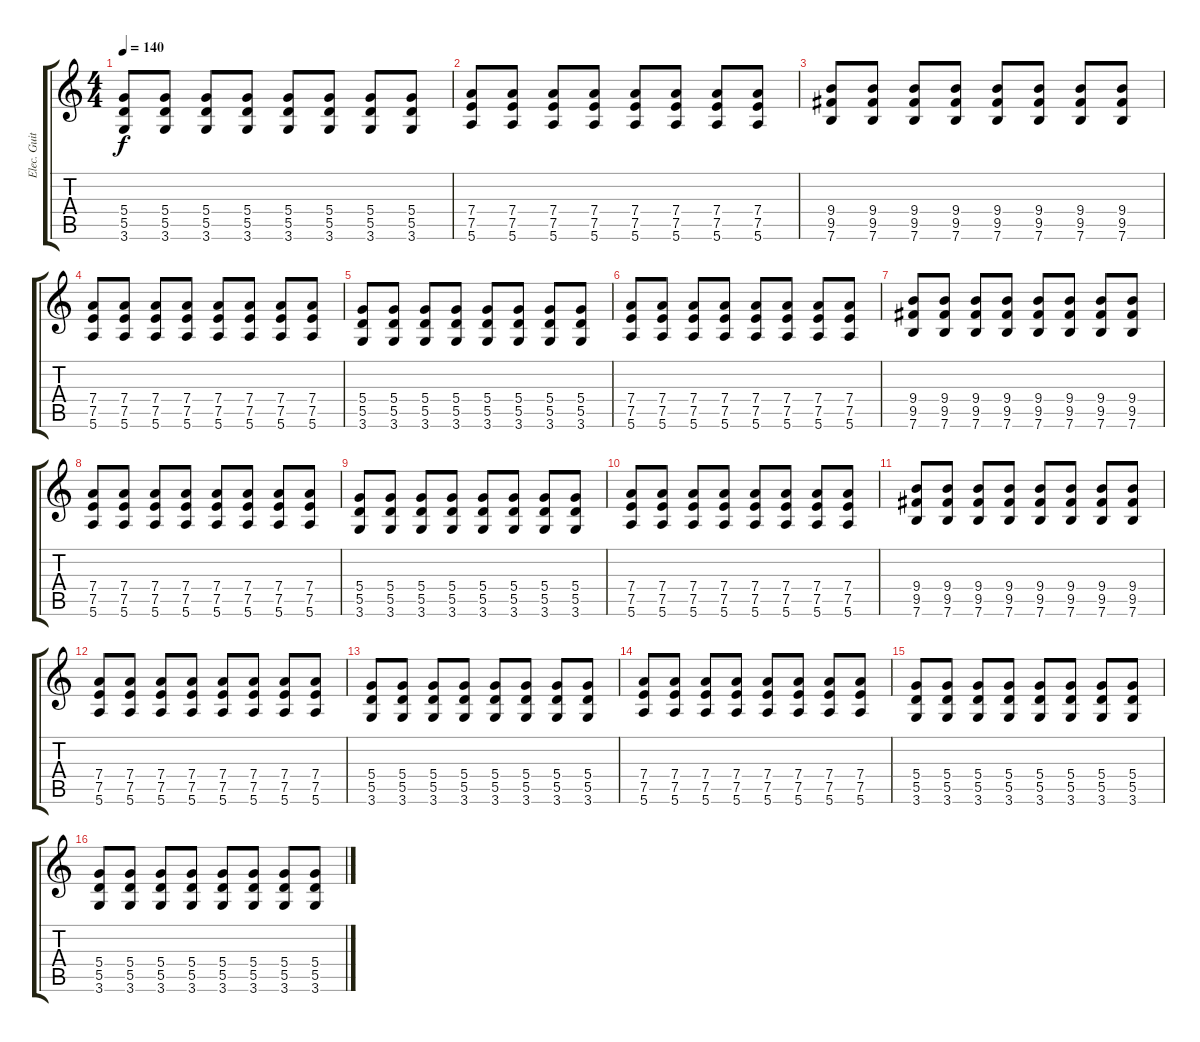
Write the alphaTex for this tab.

\track ("Elec. Guitar" "Elec. Guit") {instrument distortionguitar}
\staff {score tabs}
\tuning (E4 B3 G3 D3 A2 E2) {hide}
\ts (4 4)
\tempo 140
\clef g2
\ks c
(5.4 5.5 3.6).8{dy f} (5.4 5.5 3.6).8 (5.4 5.5 3.6).8 (5.4 5.5 3.6).8 (5.4 5.5 3.6).8 (5.4 5.5 3.6).8 (5.4 5.5 3.6).8 (5.4 5.5 3.6).8 |
(7.4 7.5 5.6).8 (7.4 7.5 5.6).8 (7.4 7.5 5.6).8 (7.4 7.5 5.6).8 (7.4 7.5 5.6).8 (7.4 7.5 5.6).8 (7.4 7.5 5.6).8 (7.4 7.5 5.6).8 |
(9.4 9.5 7.6).8 (9.4 9.5 7.6).8 (9.4 9.5 7.6).8 (9.4 9.5 7.6).8 (9.4 9.5 7.6).8 (9.4 9.5 7.6).8 (9.4 9.5 7.6).8 (9.4 9.5 7.6).8 |
(7.4 7.5 5.6).8 (7.4 7.5 5.6).8 (7.4 7.5 5.6).8 (7.4 7.5 5.6).8 (7.4 7.5 5.6).8 (7.4 7.5 5.6).8 (7.4 7.5 5.6).8 (7.4 7.5 5.6).8 |
(5.4 5.5 3.6).8 (5.4 5.5 3.6).8 (5.4 5.5 3.6).8 (5.4 5.5 3.6).8 (5.4 5.5 3.6).8 (5.4 5.5 3.6).8 (5.4 5.5 3.6).8 (5.4 5.5 3.6).8 |
(7.4 7.5 5.6).8 (7.4 7.5 5.6).8 (7.4 7.5 5.6).8 (7.4 7.5 5.6).8 (7.4 7.5 5.6).8 (7.4 7.5 5.6).8 (7.4 7.5 5.6).8 (7.4 7.5 5.6).8 |
(9.4 9.5 7.6).8 (9.4 9.5 7.6).8 (9.4 9.5 7.6).8 (9.4 9.5 7.6).8 (9.4 9.5 7.6).8 (9.4 9.5 7.6).8 (9.4 9.5 7.6).8 (9.4 9.5 7.6).8 |
(7.4 7.5 5.6).8 (7.4 7.5 5.6).8 (7.4 7.5 5.6).8 (7.4 7.5 5.6).8 (7.4 7.5 5.6).8 (7.4 7.5 5.6).8 (7.4 7.5 5.6).8 (7.4 7.5 5.6).8 |
(5.4 5.5 3.6).8 (5.4 5.5 3.6).8 (5.4 5.5 3.6).8 (5.4 5.5 3.6).8 (5.4 5.5 3.6).8 (5.4 5.5 3.6).8 (5.4 5.5 3.6).8 (5.4 5.5 3.6).8 |
(7.4 7.5 5.6).8 (7.4 7.5 5.6).8 (7.4 7.5 5.6).8 (7.4 7.5 5.6).8 (7.4 7.5 5.6).8 (7.4 7.5 5.6).8 (7.4 7.5 5.6).8 (7.4 7.5 5.6).8 |
(9.4 9.5 7.6).8 (9.4 9.5 7.6).8 (9.4 9.5 7.6).8 (9.4 9.5 7.6).8 (9.4 9.5 7.6).8 (9.4 9.5 7.6).8 (9.4 9.5 7.6).8 (9.4 9.5 7.6).8 |
(7.4 7.5 5.6).8 (7.4 7.5 5.6).8 (7.4 7.5 5.6).8 (7.4 7.5 5.6).8 (7.4 7.5 5.6).8 (7.4 7.5 5.6).8 (7.4 7.5 5.6).8 (7.4 7.5 5.6).8 |
(5.4 5.5 3.6).8 (5.4 5.5 3.6).8 (5.4 5.5 3.6).8 (5.4 5.5 3.6).8 (5.4 5.5 3.6).8 (5.4 5.5 3.6).8 (5.4 5.5 3.6).8 (5.4 5.5 3.6).8 |
(7.4 7.5 5.6).8 (7.4 7.5 5.6).8 (7.4 7.5 5.6).8 (7.4 7.5 5.6).8 (7.4 7.5 5.6).8 (7.4 7.5 5.6).8 (7.4 7.5 5.6).8 (7.4 7.5 5.6).8 |
(5.4 5.5 3.6).8 (5.4 5.5 3.6).8 (5.4 5.5 3.6).8 (5.4 5.5 3.6).8 (5.4 5.5 3.6).8 (5.4 5.5 3.6).8 (5.4 5.5 3.6).8 (5.4 5.5 3.6).8 |
(5.4 5.5 3.6).8 (5.4 5.5 3.6).8 (5.4 5.5 3.6).8 (5.4 5.5 3.6).8 (5.4 5.5 3.6).8 (5.4 5.5 3.6).8 (5.4 5.5 3.6).8 (5.4 5.5 3.6).8
